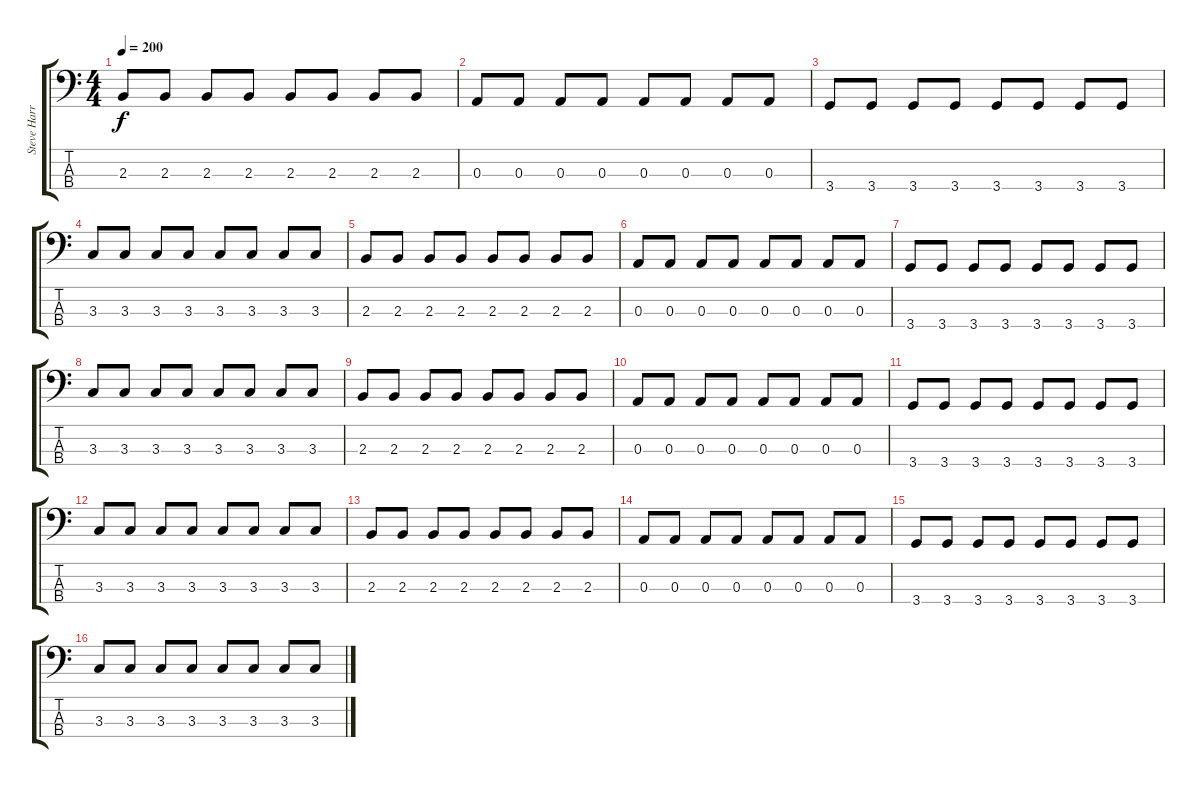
\track ("Steve Harris" "Steve Harr") {instrument electricbassfinger}
\staff {score tabs}
\tuning (G2 D2 A1 E1) {hide}
\ts (4 4)
\tempo 200
\clef f4
\ks c
2.3.8{dy f} 2.3.8 2.3.8 2.3.8 2.3.8 2.3.8 2.3.8 2.3.8 |
0.3.8 0.3.8 0.3.8 0.3.8 0.3.8 0.3.8 0.3.8 0.3.8 |
3.4.8 3.4.8 3.4.8 3.4.8 3.4.8 3.4.8 3.4.8 3.4.8 |
3.3.8 3.3.8 3.3.8 3.3.8 3.3.8 3.3.8 3.3.8 3.3.8 |
2.3.8 2.3.8 2.3.8 2.3.8 2.3.8 2.3.8 2.3.8 2.3.8 |
0.3.8 0.3.8 0.3.8 0.3.8 0.3.8 0.3.8 0.3.8 0.3.8 |
3.4.8 3.4.8 3.4.8 3.4.8 3.4.8 3.4.8 3.4.8 3.4.8 |
3.3.8 3.3.8 3.3.8 3.3.8 3.3.8 3.3.8 3.3.8 3.3.8 |
2.3.8 2.3.8 2.3.8 2.3.8 2.3.8 2.3.8 2.3.8 2.3.8 |
0.3.8 0.3.8 0.3.8 0.3.8 0.3.8 0.3.8 0.3.8 0.3.8 |
3.4.8 3.4.8 3.4.8 3.4.8 3.4.8 3.4.8 3.4.8 3.4.8 |
3.3.8 3.3.8 3.3.8 3.3.8 3.3.8 3.3.8 3.3.8 3.3.8 |
2.3.8 2.3.8 2.3.8 2.3.8 2.3.8 2.3.8 2.3.8 2.3.8 |
0.3.8 0.3.8 0.3.8 0.3.8 0.3.8 0.3.8 0.3.8 0.3.8 |
3.4.8 3.4.8 3.4.8 3.4.8 3.4.8 3.4.8 3.4.8 3.4.8 |
3.3.8 3.3.8 3.3.8 3.3.8 3.3.8 3.3.8 3.3.8 3.3.8
